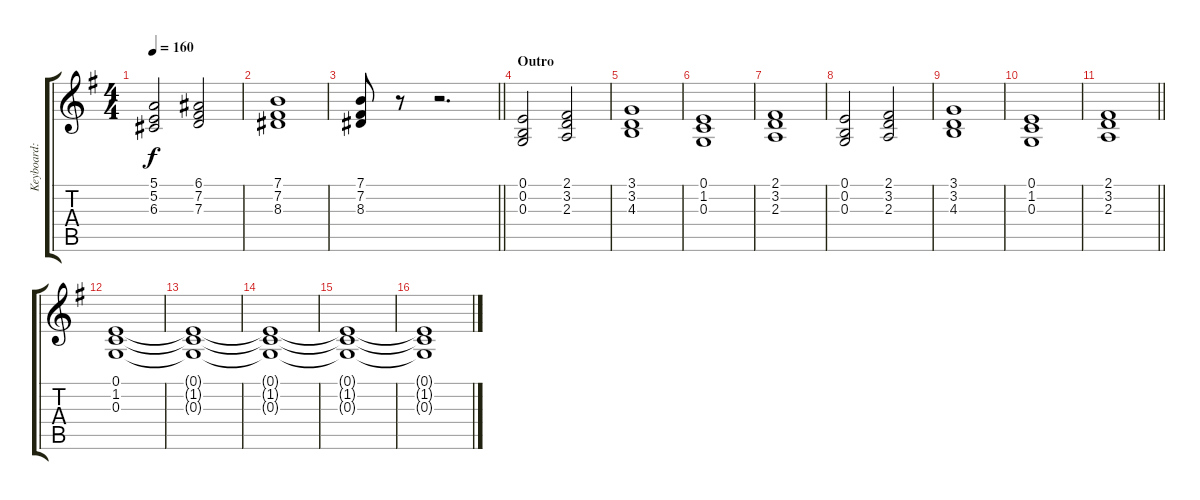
\track ("Keyboard: Patrik Västilä" "Keyboard: ") {instrument choiraahs}
\staff {score tabs}
\tuning (E4 B3 G3 D3 A2 E2) {hide}
\ts (4 4)
\tempo 160
\clef g2
\ks eminor
(5.1 5.2 6.3).2{dy f} (6.1 7.2 7.3).2 |
(7.1 7.2 8.3).1 |
\barLineRight lightlight
(7.1 7.2 8.3).8 r.8 r.2{d} |
\section ("" "Outro")
(0.1 0.2 0.3).2 (2.1 3.2 2.3).2 |
(3.1 3.2 4.3).1 |
(0.1 1.2 0.3).1 |
(2.1 3.2 2.3).1 |
(0.1 0.2 0.3).2 (2.1 3.2 2.3).2 |
(3.1 3.2 4.3).1 |
(0.1 1.2 0.3).1 |
\barLineRight lightlight
(2.1 3.2 2.3).1 |
(0.1 1.2 0.3).1 |
(0.1{t} 1.2{t} 0.3{t}).1 |
(0.1{t} 1.2{t} 0.3{t}).1 |
(0.1{t} 1.2{t} 0.3{t}).1 |
(0.1{t} 1.2{t} 0.3{t}).1
